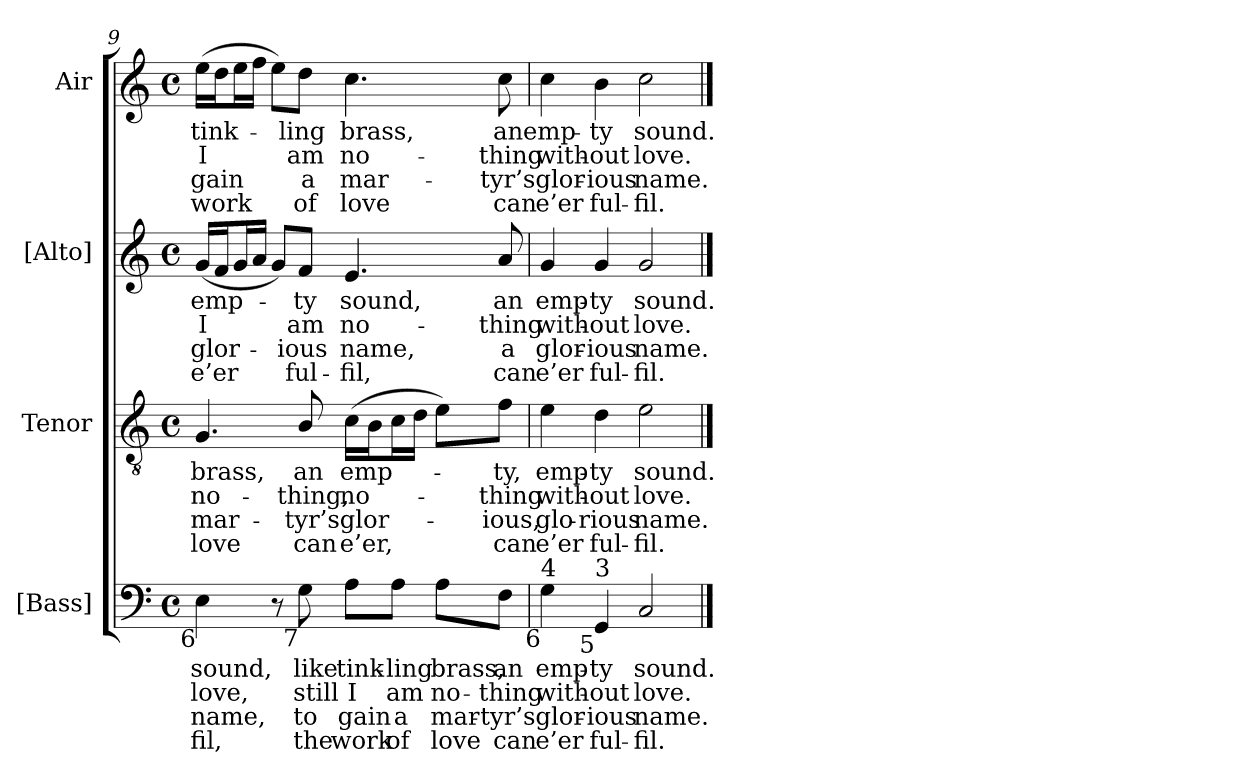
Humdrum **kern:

**kern	**text	**text	**text	**text	**kern	**text	**text	**text	**text	**kern	**text	**text	**text	**text	**kern	**text	**text	**text	**text
*part4	*part4	*part4	*part4	*part4	*part3	*part3	*part3	*part3	*part3	*part2	*part2	*part2	*part2	*part2	*part1	*part1	*part1	*part1	*part1
*staff4	*staff4	*staff4	*staff4	*staff4	*staff3	*staff3	*staff3	*staff3	*staff3	*staff2	*staff2	*staff2	*staff2	*staff2	*staff1	*staff1	*staff1	*staff1	*staff1
*I"[Bass]	*	*	*	*	*I"Tenor	*	*	*	*	*I"[Alto]	*	*	*	*	*I"Air	*	*	*	*
*I'B.	*	*	*	*	*I'T.	*	*	*	*	*I'A.	*	*	*	*	*	*	*	*	*
*clefF4	*	*	*	*	*clefGv2	*	*	*	*	*clefG2	*	*	*	*	*clefG2	*	*	*	*
*	*	*	*	*	*ITrd7c12	*	*	*	*	*	*	*	*	*	*	*	*	*	*
*k[]	*	*	*	*	*k[]	*	*	*	*	*k[]	*	*	*	*	*k[]	*	*	*	*
*a:	*	*	*	*	*a:	*	*	*	*	*a:	*	*	*	*	*a:	*	*	*	*
*M4/4	*	*	*	*	*M4/4	*	*	*	*	*M4/4	*	*	*	*	*M4/4	*	*	*	*
*met(c)	*	*	*	*	*met(c)	*	*	*	*	*met(c)	*	*	*	*	*met(c)	*	*	*	*
=9	=9	=9	=9	=9	=9	=9	=9	=9	=9	=9	=9	=9	=9	=9	=9	=9	=9	=9	=9
!	!LO:LY:b:color=#000000	!LO:LY:b:color=#000000	!LO:LY:b:color=#000000	!LO:LY:b:color=#000000	!	!	!	!	!	!	!	!	!	!	!	!	!	!	!
!	!	!	!	!	!	!LO:LY:b:color=#000000	!LO:LY:b:color=#000000	!LO:LY:b:color=#000000	!LO:LY:b:color=#000000	!	!	!	!	!	!	!	!	!	!
!	!	!	!	!	!	!	!	!	!	!	!LO:LY:b:color=#000000	!LO:LY:b:color=#000000	!LO:LY:b:color=#000000	!LO:LY:b:color=#000000	!	!	!	!	!
!LO:TX:b:rj:t=6	!	!	!	!	!	!	!	!	!	!	!	!	!	!	!	!	!	!	!
!	!	!	!	!	!	!	!	!	!	!	!	!	!	!	!	!LO:LY:b:color=#000000	!LO:LY:b:color=#000000	!LO:LY:b:color=#000000	!LO:LY:b:color=#000000
4Ei\	sound,	love,	-name,	fil,	4.GGi/	brass,	no-	mar-	-love	(16gi/LL	emp-	I	glor-	-e’er	(16eei\LL	tink-	I	gain	work
.	.	.	.	.	.	.	.	.	.	16fi/J	.	.	.	.	16ddi\J	.	.	.	.
.	.	.	.	.	.	.	.	.	.	16gi/L	.	.	.	.	16eei\L	.	.	.	.
.	.	.	.	.	.	.	.	.	.	16ai/JJ	.	.	.	.	16ffi\JJ	.	.	.	.
8r	.	.	.	.	.	.	.	.	.	8gi/L)	.	.	.	.	8eei\L)	.	.	.	.
!	!LO:LY:b:color=#000000	!LO:LY:b:color=#000000	!LO:LY:b:color=#000000	!LO:LY:b:color=#000000	!	!	!	!	!	!	!	!	!	!	!	!	!	!	!
!	!	!	!	!	!	!LO:LY:b:color=#000000	!LO:LY:b:color=#000000	!LO:LY:b:color=#000000	!LO:LY:b:color=#000000	!	!	!	!	!	!	!	!	!	!
!	!	!	!	!	!	!	!	!	!	!	!LO:LY:b:color=#000000	!LO:LY:b:color=#000000	!LO:LY:b:color=#000000	!LO:LY:b:color=#000000	!	!	!	!	!
!LO:TX:b:rj:t=7	!	!	!	!	!	!	!	!	!	!	!	!	!	!	!	!	!	!	!
!	!	!	!	!	!	!	!	!	!	!	!	!	!	!	!	!LO:LY:b:color=#000000	!LO:LY:b:color=#000000	!LO:LY:b:color=#000000	!LO:LY:b:color=#000000
8Gi\	like	still	to	the	8BBi/	an	-thing,	tyr’s	can	8fi/J	-ty	am	ious	ful-	8ddi\J	-ling	am	a	of
!	!LO:LY:b:color=#000000	!LO:LY:b:color=#000000	!LO:LY:b:color=#000000	!LO:LY:b:color=#000000	!	!	!	!	!	!	!	!	!	!	!	!	!	!	!
!	!	!	!	!	!	!LO:LY:b:color=#000000	!LO:LY:b:color=#000000	!LO:LY:b:color=#000000	!LO:LY:b:color=#000000	!	!	!	!	!	!	!	!	!	!
!	!	!	!	!	!	!	!	!	!	!	!LO:LY:b:color=#000000	!LO:LY:b:color=#000000	!LO:LY:b:color=#000000	!LO:LY:b:color=#000000	!	!	!	!	!
!	!	!	!	!	!	!	!	!	!	!	!	!	!	!	!	!LO:LY:b:color=#000000	!LO:LY:b:color=#000000	!LO:LY:b:color=#000000	!LO:LY:b:color=#000000
8Ai\L	tink-	I	gain	work	(16Ci\LL	emp-	no-	glor-	-e’er,	4.ei/	sound,	no-	-name,	fil,	4.cci\	brass,	no-	mar-	-love
.	.	.	.	.	16BBi\J	.	.	.	.	.	.	.	.	.	.	.	.	.	.
!	!LO:LY:b:color=#000000	!LO:LY:b:color=#000000	!LO:LY:b:color=#000000	!LO:LY:b:color=#000000	!	!	!	!	!	!	!	!	!	!	!	!	!	!	!
8Ai\J	-ling	am	a	of	16Ci\L	.	.	.	.	.	.	.	.	.	.	.	.	.	.
.	.	.	.	.	16Di\JJ	.	.	.	.	.	.	.	.	.	.	.	.	.	.
!	!LO:LY:b:color=#000000	!LO:LY:b:color=#000000	!LO:LY:b:color=#000000	!LO:LY:b:color=#000000	!	!	!	!	!	!	!	!	!	!	!	!	!	!	!
8Ai\L	brass,	no-	mar-	-love	8Ei\L)	.	.	.	.	.	.	.	.	.	.	.	.	.	.
!	!LO:LY:b:color=#000000	!LO:LY:b:color=#000000	!LO:LY:b:color=#000000	!LO:LY:b:color=#000000	!	!	!	!	!	!	!	!	!	!	!	!	!	!	!
!	!	!	!	!	!	!LO:LY:b:color=#000000	!LO:LY:b:color=#000000	!LO:LY:b:color=#000000	!LO:LY:b:color=#000000	!	!	!	!	!	!	!	!	!	!
!	!	!	!	!	!	!	!	!	!	!	!LO:LY:b:color=#000000	!LO:LY:b:color=#000000	!LO:LY:b:color=#000000	!LO:LY:b:color=#000000	!	!	!	!	!
!	!	!	!	!	!	!	!	!	!	!	!	!	!	!	!	!LO:LY:b:color=#000000	!LO:LY:b:color=#000000	!LO:LY:b:color=#000000	!LO:LY:b:color=#000000
8Fi\J	an	-thing	tyr’s	can	8Fi\J	-ty,	-thing	ious,	can	8ai/	an	-thing	a	can	8cci\	an	-thing	tyr’s	can
=10	=10	=10	=10	=10	=10	=10	=10	=10	=10	=10	=10	=10	=10	=10	=10	=10	=10	=10	=10
!	!LO:LY:b:color=#000000	!LO:LY:b:color=#000000	!LO:LY:b:color=#000000	!LO:LY:b:color=#000000	!	!	!	!	!	!	!	!	!	!	!	!	!	!	!
!	!	!	!	!	!	!LO:LY:b:color=#000000	!LO:LY:b:color=#000000	!LO:LY:b:color=#000000	!LO:LY:b:color=#000000	!	!	!	!	!	!	!	!	!	!
!	!	!	!	!	!	!	!	!	!	!	!LO:LY:b:color=#000000	!LO:LY:b:color=#000000	!LO:LY:b:color=#000000	!LO:LY:b:color=#000000	!	!	!	!	!
!LO:TX:b:rj:t=6	!	!	!	!	!	!	!	!	!	!	!	!	!	!	!	!	!	!	!
!LO:TX:t=4	!	!	!	!	!	!	!	!	!	!	!	!	!	!	!	!	!	!	!
!	!	!	!	!	!	!	!	!	!	!	!	!	!	!	!	!LO:LY:b:color=#000000	!LO:LY:b:color=#000000	!LO:LY:b:color=#000000	!LO:LY:b:color=#000000
4Gi\	emp-	with-	glor-	-e’er	4Ei\	emp-	with-	glo-	-e’er	4gi/	emp-	with-	glor-	-e’er	4cci\	emp-	with-	glor-	-e’er
!	!LO:LY:b:color=#000000	!LO:LY:b:color=#000000	!LO:LY:b:color=#000000	!LO:LY:b:color=#000000	!	!	!	!	!	!	!	!	!	!	!	!	!	!	!
!	!	!	!	!	!	!LO:LY:b:color=#000000	!LO:LY:b:color=#000000	!LO:LY:b:color=#000000	!LO:LY:b:color=#000000	!	!	!	!	!	!	!	!	!	!
!	!	!	!	!	!	!	!	!	!	!	!LO:LY:b:color=#000000	!LO:LY:b:color=#000000	!LO:LY:b:color=#000000	!LO:LY:b:color=#000000	!	!	!	!	!
!LO:TX:b:rj:t=5	!	!	!	!	!	!	!	!	!	!	!	!	!	!	!	!	!	!	!
!LO:TX:t=3	!	!	!	!	!	!	!	!	!	!	!	!	!	!	!	!	!	!	!
!	!	!	!	!	!	!	!	!	!	!	!	!	!	!	!	!LO:LY:b:color=#000000	!LO:LY:b:color=#000000	!LO:LY:b:color=#000000	!LO:LY:b:color=#000000
4GGi/	-ty	-out	ious	ful-	4Di\	-ty	-out	rious	ful-	4gi/	-ty	-out	ious	ful-	4bi\	-ty	-out	ious	ful-
!	!LO:LY:b:color=#000000	!LO:LY:b:color=#000000	!LO:LY:b:color=#000000	!LO:LY:b:color=#000000	!	!	!	!	!	!	!	!	!	!	!	!	!	!	!
!	!	!	!	!	!	!LO:LY:b:color=#000000	!LO:LY:b:color=#000000	!LO:LY:b:color=#000000	!LO:LY:b:color=#000000	!	!	!	!	!	!	!	!	!	!
!	!	!	!	!	!	!	!	!	!	!	!LO:LY:b:color=#000000	!LO:LY:b:color=#000000	!LO:LY:b:color=#000000	!LO:LY:b:color=#000000	!	!	!	!	!
!	!	!	!	!	!	!	!	!	!	!	!	!	!	!	!	!LO:LY:b:color=#000000	!LO:LY:b:color=#000000	!LO:LY:b:color=#000000	!LO:LY:b:color=#000000
2Ci/	sound.	love.	-name.	fil.	2Ei\	sound.	love.	-name.	fil.	2gi/	sound.	love.	-name.	fil.	2cci\	sound.	love.	-name.	fil.
==	==	==	==	==	==	==	==	==	==	==	==	==	==	==	==	==	==	==	==
*-	*-	*-	*-	*-	*-	*-	*-	*-	*-	*-	*-	*-	*-	*-	*-	*-	*-	*-	*-
